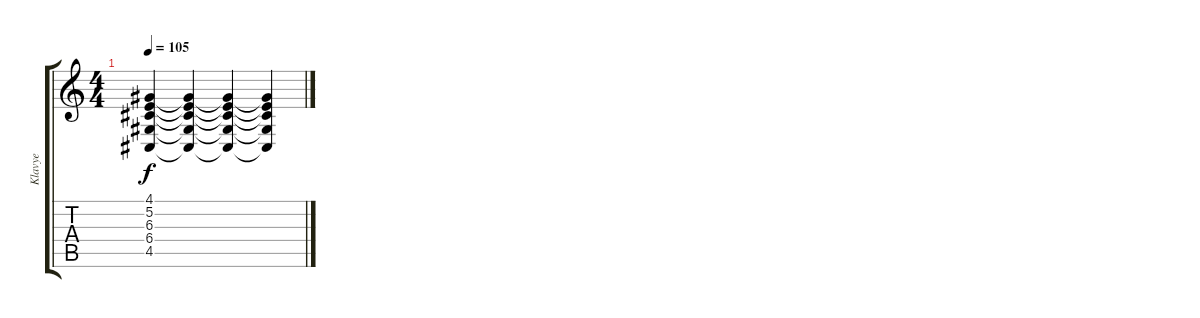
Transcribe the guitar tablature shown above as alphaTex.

\track ("Klavye" "Klavye") {instrument rockorgan}
\staff {score tabs}
\tuning (E4 B3 G3 D3 A2 E2) {hide}
\ts (4 4)
\tempo 105
\clef g2
\ks c
(4.1{t} 5.2{t} 6.3{t} 6.4{t} 4.5{t}).4{dy f} (4.1{t} 5.2{t} 6.3{t} 6.4{t} 4.5{t}).4 (4.1{t} 5.2{t} 6.3{t} 6.4{t} 4.5{t}).4 (4.1{t} 5.2{t} 6.3{t} 6.4{t} 4.5{t}).4
